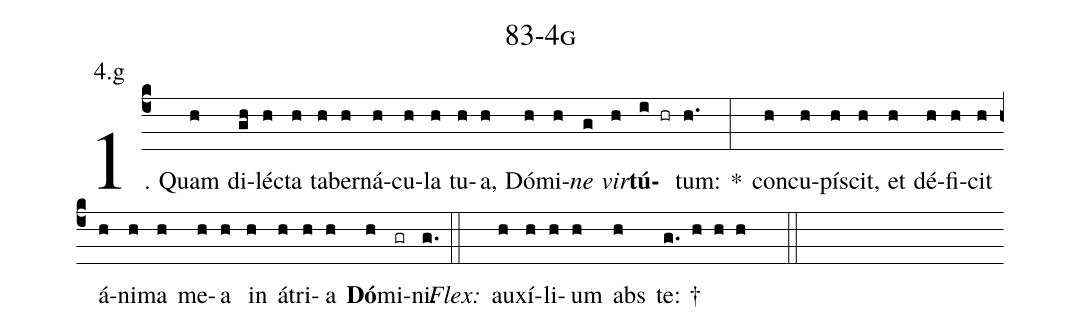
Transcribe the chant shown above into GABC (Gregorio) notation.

name: 83-4g;
annotation: 4.g;
%%
(c4)1. Quam(h) di(gh)léc(h)ta(h) ta(h)ber(h)ná(h)cu(h)la(h) tu(h)a,(h) Dó(h)mi(h)<i>ne</i>(g) <i>vir</i>(h)<b>tú</b>(i hr)tum:(h.) *(:) con(h)cu(h)pí(h)scit,(h) et(h) dé(h)fi(h)cit(h) á(h)ni(h)ma(h) me(h)a(h) in(h) á(h)tri(h)a(h) <b>Dó</b>(h)mi(gr)ni.(g.) (::)
<i>Flex:</i>()  au(h)xí(h)li(h)um(h) abs(h) te: †(g. h h h  ::)
